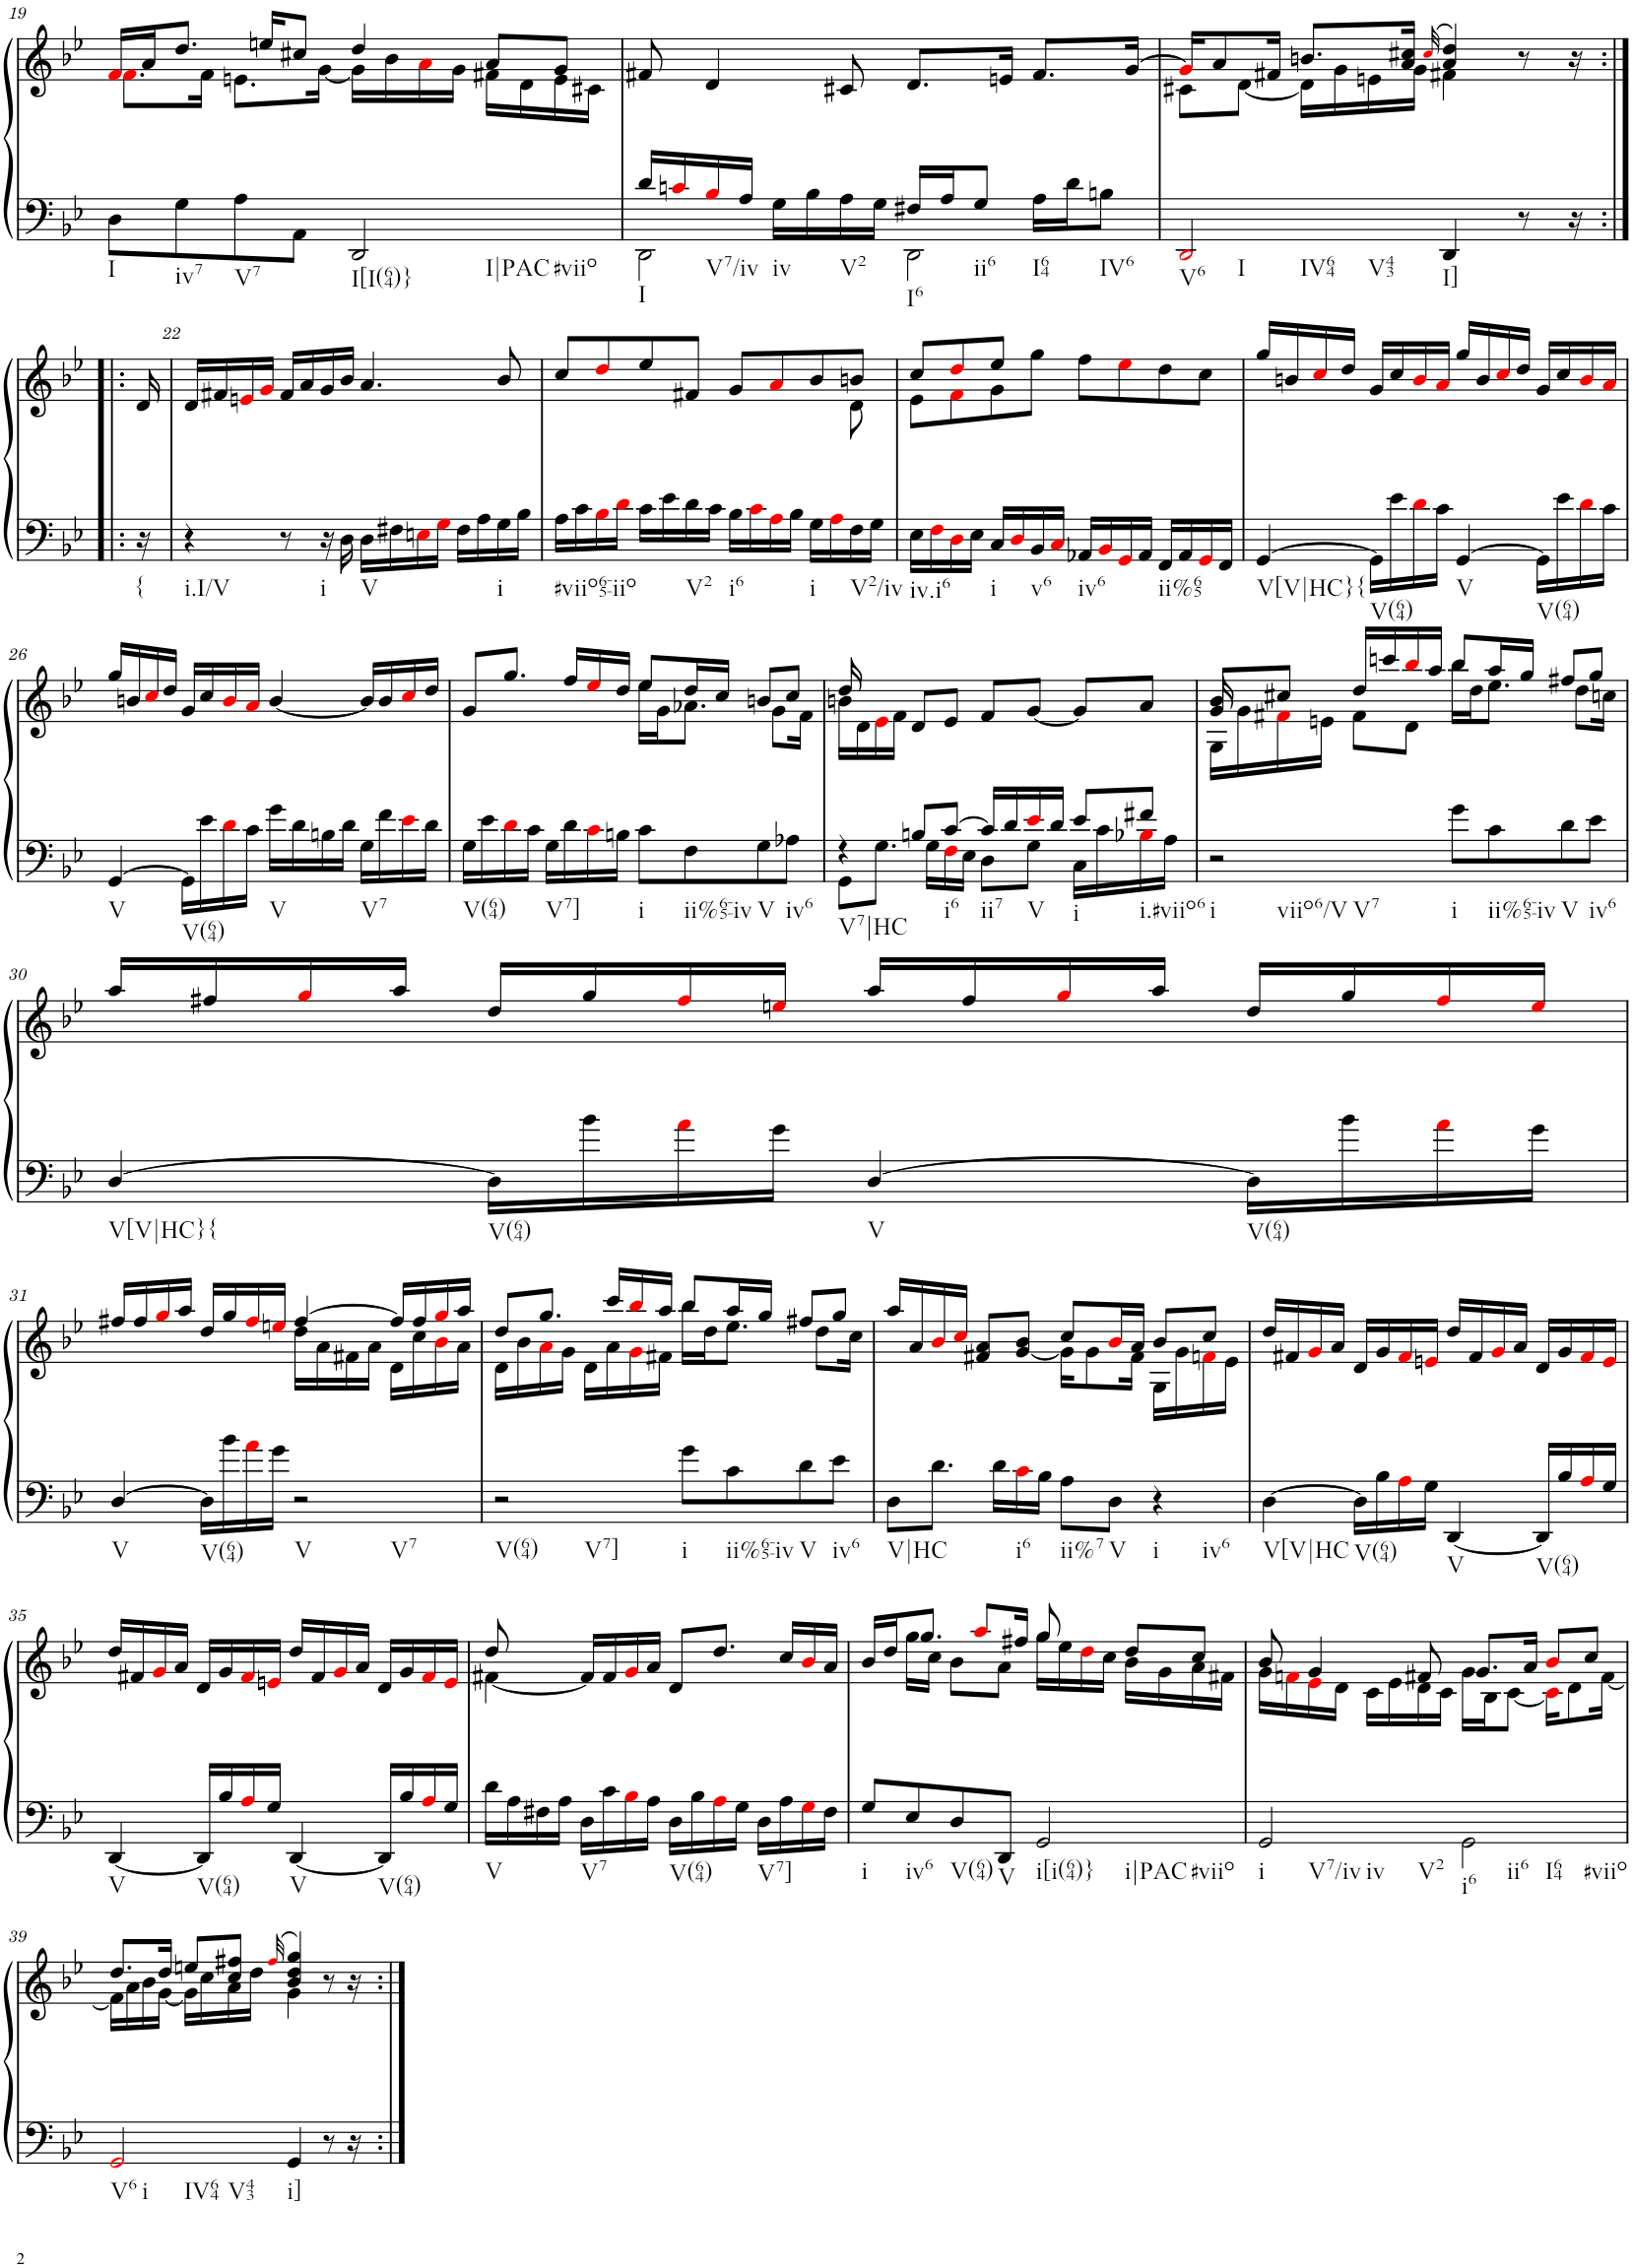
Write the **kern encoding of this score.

**kern	**kern
*part1	*part1
*staff2	*staff1
*I"Piano	*
*I'Pno.	*
!!LO:PB:g=z
*clefF4	*clefG2
*k[b-e-]	*k[b-e-]
*M4/4	*M4/4
*met(c)	*met(c)
=19	=19
*	*^
!LO:TX:b:t=I	!	!
8D\L	16fi/LL	8.fi\L
.	16a/J	.
!LO:TX:b:t=iv7	!	!
8G\	8.dd/J	.
.	.	16f\Jk
!LO:TX:b:t=V7	!	!
8A\	.	8.en\L
.	16een/KL	.
8AA\J	8cc#X/J	.
.	.	[16g\Jk
!LO:TX:b:t=I[I(64)}	!	!
!LO:TX:b:t=I|PAC	!	!
!LO:TX:b:t=#viio	!	!
2DD/	4dd/	16g\LL]
.	.	16b-\
.	.	16ai\
.	.	16g\JJ
.	8a/L	16f#X\LL
.	.	16d\
.	8g/J	16e\
.	.	16c#X\JJ
=20	=20	=20
*^	*	*
!LO:TX:b:t=I	!	!	!
*	*	*v	*v
16d/LL	2DD\	8f#X/
16cni/	.	.
!LO:TX:b:t=V7/iv	!	!
16B-i/	.	4d/
16A/JJ	.	.
!LO:TX:b:t=iv	!	!
16G\LL	.	.
16B-\	.	.
!LO:TX:b:t=V2	!	!
16A\	.	8c#X/
16G\JJ	.	.
!LO:TX:b:t=I6	!	!
16F#X/LL	2DD\	8.d/L
16A/J	.	.
!LO:TX:b:t=ii6	!	!
8G/J	.	.
.	.	16en/Jk
!LO:TX:b:t=I64	!	!
16A\LL	.	8.f#/L
16d\J	.	.
!LO:TX:b:t=IV6	!	!
8Bn\J	.	.
.	.	[16g/Jk
*v	*v	*
=21	=21
*	*^
!LO:TX:b:t=V6	!	!
!LO:TX:b:t=I	!	!
!LO:TX:b:t=IV64	!	!
!LO:TX:b:t=V43	!	!
2DDi/	16gi/KL]	8c#X\L
.	8a/	.
.	.	[8d\J
.	16f#X/Jk	.
.	8.bn/L	16d\LL]
.	.	16g\
.	.	16en\
.	16a/ 16cc#X/Jk	16g\JJ
.	(32qcc#i/	.
!LO:TX:b:t=I]	!	!
4DD/	4a/ 4dd/)	4f#X\
8r	8r	8.ryy
16r	16r	.
*	*v	*v
!!LO:LB:g=z
=21X1:|!|:	=21X1:|!|:
!LO:TX:b:t={	!
16r	16d/
=22	=22
!LO:TX:b:t=i.I/V	!
4r	16d/LL
.	16f#X/
.	16eni/
.	16gi/JJ
8r	16f#/LL
.	16a/
!LO:TX:b:t=i	!
16r	16g/
16D\	16b-/JJ
!LO:TX:b:t=V	!
16D\LL	4.a/
16F#X\	.
16Eni\	.
16Gi\JJ	.
16F#\LL	.
16A\	.
!LO:TX:b:t=i	!
16G\	8b-/
16B-\JJ	.
=23	=23
*	*^
!LO:TX:b:t=#viio65-iio	!	!
16A\LL	8cc/L	2..ryy
16c\	.	.
16B-i\	8ddi/	.
16di\JJ	.	.
16c\LL	8ee-/	.
16e-\	.	.
!LO:TX:b:t=V2	!	!
16d\	8f#X/J	.
16c\JJ	.	.
!LO:TX:b:t=i6	!	!
16B-\LL	8g/L	.
16ci\	.	.
16Ai\	8ai/	.
16B-\JJ	.	.
!LO:TX:b:t=i	!	!
16G\LL	8b-/	.
16Ai\	.	.
!LO:TX:b:t=V2/iv	!	!
16F\	8bn/J	8d\
16G\JJ	.	.
=24	=24	=24
!LO:TX:b:t=iv.i6	!	!
16E-\LL	8cc/L	8e-\L
16Fi\	.	.
16Di\	8ddi/	8fi\
16E-\JJ	.	.
!LO:TX:b:t=i	!	!
16C/LL	8ee-/J	8g\
16Di/	.	.
!LO:TX:b:t=v6	!	!
16BB-/	8ryy	8gg\J
16Ci/JJ	.	.
!LO:TX:b:t=iv6	!	!
16AA-X/LL	8ff\L	2ryy
16BB-i/	.	.
16GGi/	8ee-i\	.
16AA-/JJ	.	.
!LO:TX:b:t=ii%65	!	!
16FF/LL	8dd\	.
16AA-/	.	.
16GGi/	8cc\J	.
16FF/JJ	.	.
*	*v	*v
=25	=25
!LO:TX:b:t=V[V|HC}{	!
[4GG/	16gg/LL
.	16bn/
.	16cci/
.	16dd/JJ
!LO:TX:b:t=V(64)	!
16GG\LL]	16g/LL
16e-\	16cc/
16di\	16bi/
16c\JJ	16ai/JJ
!LO:TX:b:t=V	!
[4GG/	16gg/LL
.	16b/
.	16cci/
.	16dd/JJ
!LO:TX:b:t=V(64)	!
16GG\LL]	16g/LL
16e-\	16cc/
16di\	16bi/
16c\JJ	16ai/JJ
!!LO:LB:g=z
=26	=26
!LO:TX:b:t=V	!
[4GG/	16gg/LL
.	16bn/
.	16cci/
.	16dd/JJ
!LO:TX:b:t=V(64)	!
16GG\LL]	16g/LL
16e-\	16cc/
16di\	16bi/
16c\JJ	16ai/JJ
!LO:TX:b:t=V	!
16g\LL	[4b/
16d\	.
16Bn\	.
16d\JJ	.
!LO:TX:b:t=V7	!
16G\LL	16b/LL]
16f\	16b/
16e-i\	16cci/
16d\JJ	16dd/JJ
=27	=27
*	*^
!LO:TX:b:t=V(64)	!	!
16G\LL	8g/L	2ryy
16e-\	.	.
16di\	8.gg/J	.
16c\JJ	.	.
!LO:TX:b:t=V7]	!	!
16G\LL	.	.
16d\	16ff/LL	.
16ci\	16ee-i/	.
16Bn\JJ	16dd/JJ	.
!LO:TX:b:t=i	!	!
8c\L	8ee-/L	16ee-\LL
.	.	16g\J
!LO:TX:b:t=ii%65-iv	!	!
8F\	16dd/L	8.a-X\J
.	16cc/JJ	.
!LO:TX:b:t=V	!	!
8G\	8bn/L	.
.	.	8g\L
!LO:TX:b:t=iv6	!	!
8A-X\J	8cc/J	.
.	.	16f\Jk
=28	=28	=28
*^	*	*
!LO:TX:b:t=V7|HC	!	!	!
4r	8GG\L	16dd/	16bn\LL
.	.	8.ryy	16d\
.	8.G\J	.	16e-i\
.	.	.	16f\JJ
8Bn/L	.	8d/L	2.ryy
.	16G\LL	.	.
!LO:TX:b:t=i6	!	!	!
[8c/J	16Fi\	8e-/J	.
.	16E-\JJ	.	.
!LO:TX:b:t=ii7	!	!	!
16c/LL]	8D\L	8f/L	.
16d/	.	.	.
!LO:TX:b:t=V	!	!	!
16e-i/	8G\J	[8g/J	.
16d/JJ	.	.	.
!LO:TX:b:t=i	!	!	!
8e-/L	16C\LL	8g/L]	.
.	16c\	.	.
!LO:TX:b:t=i.#viio6	!	!	!
8f#X/J	16B-Xi\	8a/J	.
.	16A\JJ	.	.
=29	=29	=29	=29
*	*	*	*^
!LO:TX:b:t=i	!	!	!	!
!LO:TX:b:t=viio6/V	!	!	!	!
!LO:TX:b:t=V7	!	!	!	!
*v	*v	*	*	*
2r	8b-/L	16G\LL	16g/
.	.	16g\	2...ryy
.	8cc#X/J	16f#Xi\	.
.	.	16en\JJ	.
.	16dd/LL	8f#\L	.
.	16cccn/	.	.
.	16bb-i/	8d\J	.
.	16aa/JJ	.	.
!LO:TX:b:t=i	!	!	!
8g\L	8bb-/L	16bb-\LL	.
.	.	16dd\J	.
!LO:TX:b:t=ii%65-iv	!	!	!
8c\	16aa/L	8.ee-\J	.
.	16gg/JJ	.	.
!LO:TX:b:t=V	!	!	!
8d\	8ff#X/L	.	.
.	.	8dd\L	.
!LO:TX:b:t=iv6	!	!	!
8e-\J	8gg/J	.	.
.	.	16ccn\Jk	.
*	*	*v	*v
!!LO:LB:g=z
=30	=30	=30
!LO:TX:b:t=V[V|HC}{	!	!
*	*v	*v
[4D/	16aa/LL
.	16ff#X/
.	16ggi/
.	16aa/JJ
!LO:TX:b:t=V(64)	!
16D\LL]	16dd/LL
16b-\	16gg/
16ai\	16ff#i/
16g\JJ	16eeni/JJ
!LO:TX:b:t=V	!
[4D/	16aa/LL
.	16ff#/
.	16ggi/
.	16aa/JJ
!LO:TX:b:t=V(64)	!
16D\LL]	16dd/LL
16b-\	16gg/
16ai\	16ff#i/
16g\JJ	16eei/JJ
!!LO:LB:g=z
=31	=31
*	*^
!LO:TX:b:t=V	!	!
[4D/	16ff#X/LL	2ryy
.	16ff#/	.
.	16ggi/	.
.	16aa/JJ	.
!LO:TX:b:t=V(64)	!	!
16D\LL]	16dd/LL	.
16b-\	16gg/	.
16ai\	16ff#i/	.
16g\JJ	16eeni/JJ	.
!LO:TX:b:t=V	!	!
!LO:TX:b:t=V7	!	!
2r	[4ff#/	16dd\LL
.	.	16a\
.	.	16f#X\
.	.	16a\JJ
.	16ff#/LL]	16d\LL
.	16ff#/	16cc\
.	16ggi/	16b-i\
.	16aa/JJ	16a\JJ
=32	=32	=32
!LO:TX:b:t=V(64)	!	!
!LO:TX:b:t=V7]	!	!
2r	8dd/L	16d\LL
.	.	16b-\
.	8.gg/J	16ai\
.	.	16g\JJ
.	.	16d\LL
.	16ccc/LL	16a\
.	16bb-i/	16gi\
.	16aa/JJ	16f#X\JJ
!LO:TX:b:t=i	!	!
8g\L	8bb-/L	16bb-\LL
.	.	16dd\J
!LO:TX:b:t=ii%65-iv	!	!
8c\	16aa/L	8.ee-\J
.	16gg/JJ	.
!LO:TX:b:t=V	!	!
8d\	8ff#X/L	.
.	.	8dd\L
!LO:TX:b:t=iv6	!	!
8e-\J	8gg/J	.
.	.	16cc\Jk
=33	=33	=33
!LO:TX:b:t=V|HC	!	!
8D\L	16aa/LL	2ryy
.	16a/	.
8.d\J	16b-i/	.
.	16cci/JJ	.
.	8f#X/ 8a/L	.
16d\LL	.	.
!LO:TX:b:t=i6	!	!
16ci\	[8g/ 8b-/J	.
16B-\JJ	.	.
!LO:TX:b:t=ii%7	!	!
8A\L	8cc/L	16g\KL]
.	.	8g\
!LO:TX:b:t=V	!	!
8D\J	16b-i/L	.
.	16a/JJ	16f#\Jk
!LO:TX:b:t=i	!	!
!LO:TX:b:t=iv6	!	!
4r	8b-/L	16G\LL
.	.	16g\
.	8cc/J	16fni\
.	.	16e-\JJ
=34	=34	=34
!LO:TX:b:t=V[V|HC	!	!
*	*v	*v
[4D\	16dd/LL
.	16f#X/
.	16gi/
.	16a/JJ
!LO:TX:b:t=V(64)	!
16D\LL]	16d/LL
16B-\	16g/
16Ai\	16f#i/
16G\JJ	16eni/JJ
!LO:TX:b:t=V	!
[4DD/	16dd/LL
.	16f#/
.	16gi/
.	16a/JJ
!LO:TX:b:t=V(64)	!
16DD/LL]	16d/LL
16B-/	16g/
16Ai/	16f#i/
16G/JJ	16ei/JJ
!!LO:LB:g=z
=35	=35
!LO:TX:b:t=V	!
[4DD/	16dd/LL
.	16f#X/
.	16gi/
.	16a/JJ
!LO:TX:b:t=V(64)	!
16DD/LL]	16d/LL
16B-/	16g/
16Ai/	16f#i/
16G/JJ	16eni/JJ
!LO:TX:b:t=V	!
[4DD/	16dd/LL
.	16f#/
.	16gi/
.	16a/JJ
!LO:TX:b:t=V(64)	!
16DD/LL]	16d/LL
16B-/	16g/
16Ai/	16f#i/
16G/JJ	16ei/JJ
=36	=36
*	*^
!LO:TX:b:t=V	!	!
16d\LL	8dd/	[4f#X\
16A\	.	.
16F#X\	8ryy	.
16A\JJ	.	.
!LO:TX:b:t=V7	!	!
16D\LL	16f#/LL]	2.ryy
16c\	16f#/	.
16B-i\	16gi/	.
16A\JJ	16a/JJ	.
!LO:TX:b:t=V(64)	!	!
16D\LL	8d/L	.
16B-\	.	.
16Ai\	8.dd/J	.
16G\JJ	.	.
!LO:TX:b:t=V7]	!	!
16D\LL	.	.
16A\	16cc/LL	.
16Gi\	16b-i/	.
16F#\JJ	16a/JJ	.
=37	=37	=37
!LO:TX:b:t=i	!	!
8G/L	16b-/LL	8ryy
.	16dd/J	.
!LO:TX:b:t=iv6	!	!
8E-/	8.gg/J	16gg\LL
.	.	16cc\JJ
!LO:TX:b:t=V(64)	!	!
8D/	.	8b-\L
.	8aai/L	.
!LO:TX:b:t=V	!	!
8DD/J	.	8a\J
.	16ff#X/Jk	.
!LO:TX:b:t=i[i(64)}	!	!
!LO:TX:b:t=i|PAC	!	!
!LO:TX:b:t=#viio	!	!
2GG/	8gg/	16gg\LL
.	.	16ee-\
.	8ryy	16ddi\
.	.	16cc\JJ
.	8dd/L	16b-\LL
.	.	16g\
.	8cc/J	16a\
.	.	16f#X\JJ
=38	=38	=38
!LO:TX:b:t=i	!	!
!LO:TX:b:t=V7/iv	!	!
!LO:TX:b:t=iv	!	!
!LO:TX:b:t=V2	!	!
2GG/	8b-/	16g\LL
.	.	16fni\
.	4g/	16e-i\
.	.	16d\JJ
.	.	16c\LL
.	.	16e-\
.	8f#X/	16d\
.	.	16c\JJ
!LO:TX:b:t=i6	!	!
!LO:TX:b:t=ii6	!	!
!LO:TX:b:t=I64	!	!
!LO:TX:b:t=#viio	!	!
2GG\	8.g/L	16g\LL
.	.	16B-\J
.	.	[8c\J
.	16a/Jk	.
.	8b-i/L	16ci\KL]
.	.	8d\
.	8cc/J	.
.	.	[16f#\Jk
!!LO:LB:g=z	!!
=39	=39	=39
!LO:TX:b:t=V6	!	!
!LO:TX:b:t=i	!	!
!LO:TX:b:t=IV64	!	!
!LO:TX:b:t=V43	!	!
2GGi/	8.dd/L	16f#\LL]
.	.	16a\
.	.	16b-\
.	16dd/Jk	[16g\JJ
.	8een/L	16g\LL]
.	.	16cc\
.	8cc/ 8ff#X/J	16a\
.	.	16dd\JJ
.	(32qff#i/	.
!LO:TX:b:t=i]	!	!
4GG/	4b-/ 4dd/ 4gg/)	4g\
8r	8r	8.ryy
16r	16r	.
*	*v	*v
=:|!	=:|!
*-	*-
